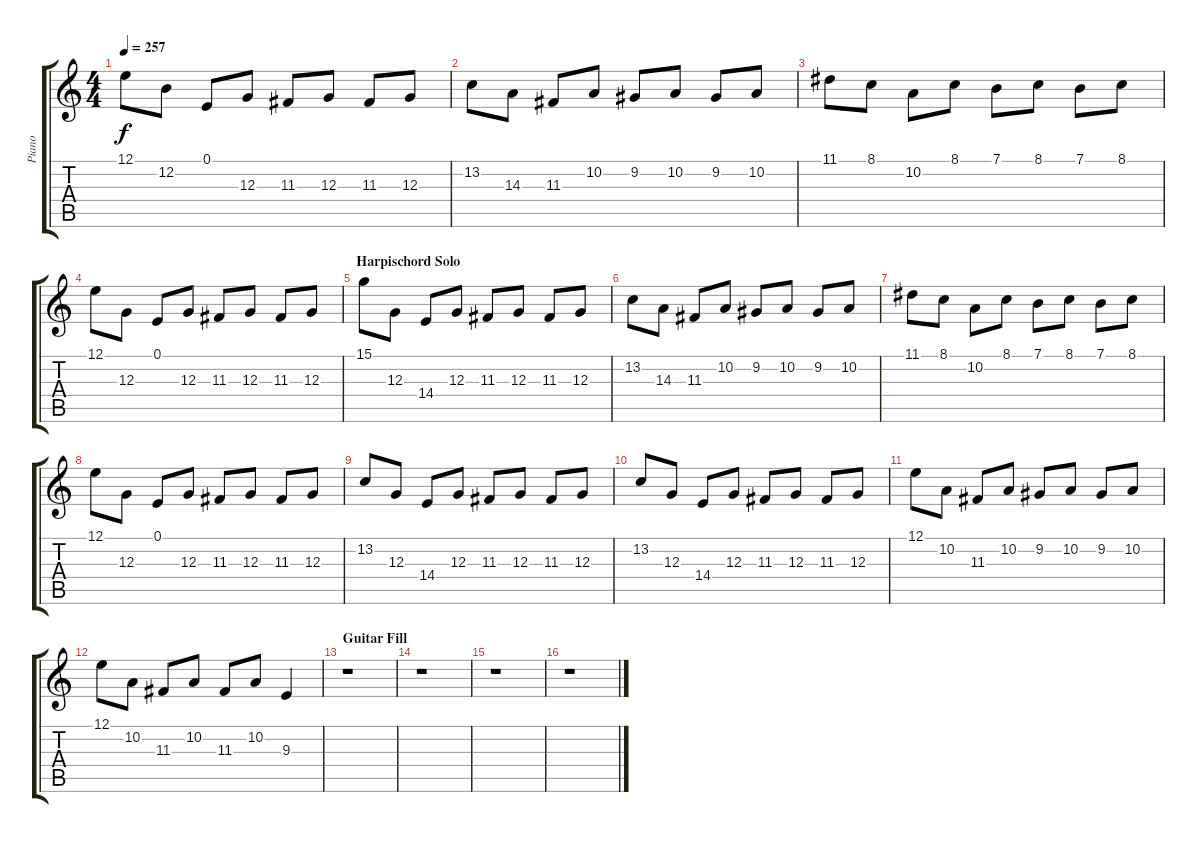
\track ("Piano" "Piano") {instrument electricgrandpiano}
\staff {score tabs}
\tuning (E4 B3 G3 D3 A2 E2) {hide}
\ts (4 4)
\tempo 257
\clef g2
\ks c
12.1.8{dy f} 12.2.8 0.1.8 12.3.8 11.3.8 12.3.8 11.3.8 12.3.8 |
13.2.8 14.3.8 11.3.8 10.2.8 9.2.8 10.2.8 9.2.8 10.2.8 |
11.1.8 8.1.8 10.2.8 8.1.8 7.1.8 8.1.8 7.1.8 8.1.8 |
12.1.8 12.3.8 0.1.8 12.3.8 11.3.8 12.3.8 11.3.8 12.3.8 |
\section ("" "Harpischord Solo")
15.1.8 12.3.8 14.4.8 12.3.8 11.3.8 12.3.8 11.3.8 12.3.8 |
13.2.8 14.3.8 11.3.8 10.2.8 9.2.8 10.2.8 9.2.8 10.2.8 |
11.1.8 8.1.8 10.2.8 8.1.8 7.1.8 8.1.8 7.1.8 8.1.8 |
12.1.8 12.3.8 0.1.8 12.3.8 11.3.8 12.3.8 11.3.8 12.3.8 |
13.2.8 12.3.8 14.4.8 12.3.8 11.3.8 12.3.8 11.3.8 12.3.8 |
13.2.8 12.3.8 14.4.8 12.3.8 11.3.8 12.3.8 11.3.8 12.3.8 |
12.1.8 10.2.8 11.3.8 10.2.8 9.2.8 10.2.8 9.2.8 10.2.8 |
12.1.8 10.2.8 11.3.8 10.2.8 11.3.8 10.2.8 9.3.4 |
\section ("" "Guitar Fill")
r.1 |
r.1 |
r.1 |
r.1
